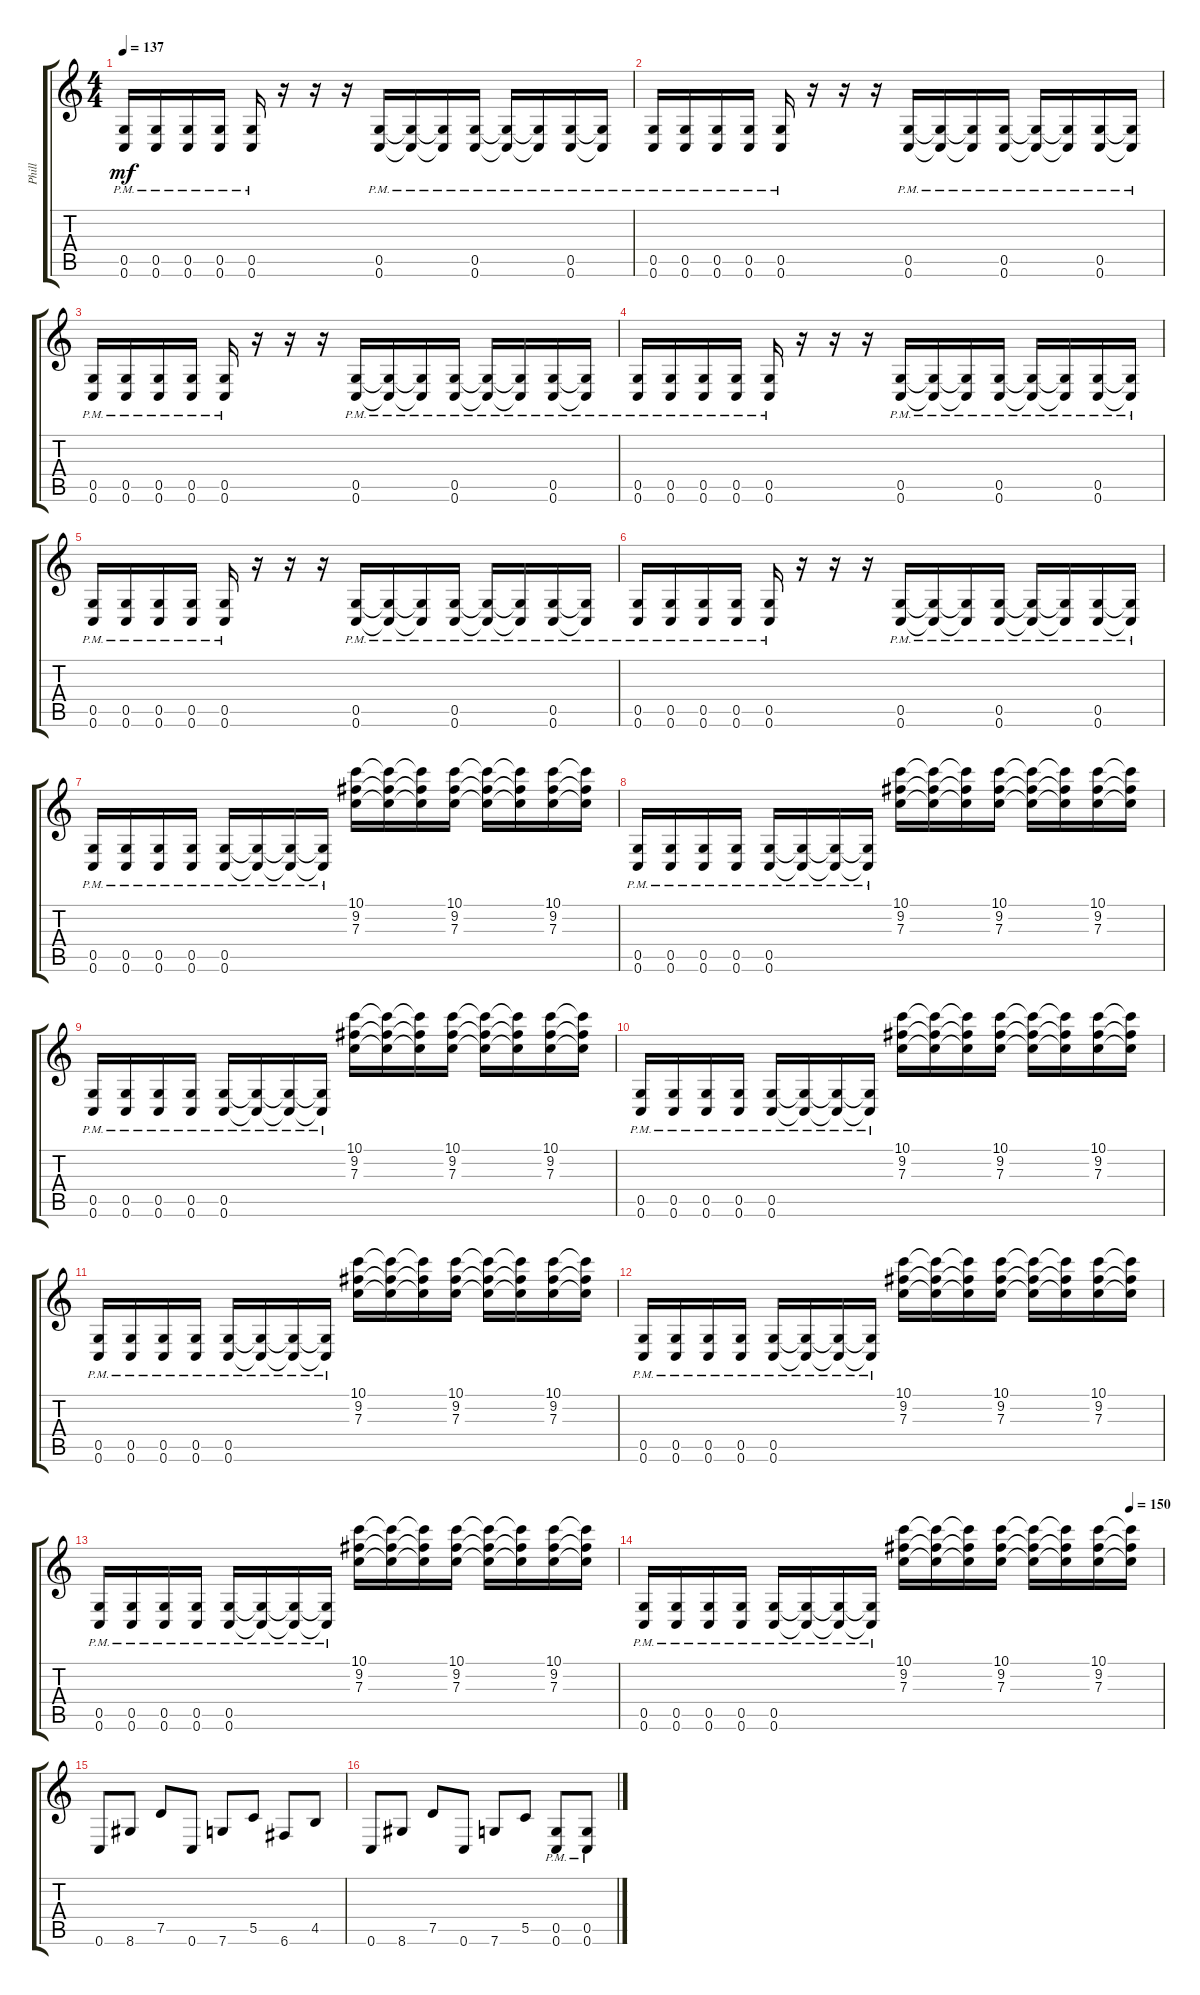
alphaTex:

\track ("Phill" "Phill") {instrument distortionguitar}
\staff {score tabs}
\tuning (D4 A3 F3 C3 G2 C2) {hide}
\ts (4 4)
\tempo 137
\clef g2
\ks c
(0.5{pm} 0.6{pm}).16{dy mf} (0.5{pm} 0.6{pm}).16 (0.5{pm} 0.6{pm}).16 (0.5{pm} 0.6{pm}).16 (0.5{pm} 0.6{pm}).16 r.16 r.16 r.16 (0.5{pm} 0.6{pm}).16 (0.5{pm t} 0.6{pm t}).16 (0.5{pm t} 0.6{pm t}).16 (0.5{pm} 0.6{pm}).16 (0.5{pm t} 0.6{pm t}).16 (0.5{pm t} 0.6{pm t}).16 (0.5{pm} 0.6{pm}).16 (0.5{pm t} 0.6{pm t}).16 |
(0.5{pm} 0.6{pm}).16 (0.5{pm} 0.6{pm}).16 (0.5{pm} 0.6{pm}).16 (0.5{pm} 0.6{pm}).16 (0.5{pm} 0.6{pm}).16 r.16 r.16 r.16 (0.5{pm} 0.6{pm}).16 (0.5{pm t} 0.6{pm t}).16 (0.5{pm t} 0.6{pm t}).16 (0.5{pm} 0.6{pm}).16 (0.5{pm t} 0.6{pm t}).16 (0.5{pm t} 0.6{pm t}).16 (0.5{pm} 0.6{pm}).16 (0.5{pm t} 0.6{pm t}).16 |
(0.5{pm} 0.6{pm}).16 (0.5{pm} 0.6{pm}).16 (0.5{pm} 0.6{pm}).16 (0.5{pm} 0.6{pm}).16 (0.5{pm} 0.6{pm}).16 r.16 r.16 r.16 (0.5{pm} 0.6{pm}).16 (0.5{pm t} 0.6{pm t}).16 (0.5{pm t} 0.6{pm t}).16 (0.5{pm} 0.6{pm}).16 (0.5{pm t} 0.6{pm t}).16 (0.5{pm t} 0.6{pm t}).16 (0.5{pm} 0.6{pm}).16 (0.5{pm t} 0.6{pm t}).16 |
(0.5{pm} 0.6{pm}).16 (0.5{pm} 0.6{pm}).16 (0.5{pm} 0.6{pm}).16 (0.5{pm} 0.6{pm}).16 (0.5{pm} 0.6{pm}).16 r.16 r.16 r.16 (0.5{pm} 0.6{pm}).16 (0.5{pm t} 0.6{pm t}).16 (0.5{pm t} 0.6{pm t}).16 (0.5{pm} 0.6{pm}).16 (0.5{pm t} 0.6{pm t}).16 (0.5{pm t} 0.6{pm t}).16 (0.5{pm} 0.6{pm}).16 (0.5{pm t} 0.6{pm t}).16 |
(0.5{pm} 0.6{pm}).16 (0.5{pm} 0.6{pm}).16 (0.5{pm} 0.6{pm}).16 (0.5{pm} 0.6{pm}).16 (0.5{pm} 0.6{pm}).16 r.16 r.16 r.16 (0.5{pm} 0.6{pm}).16 (0.5{pm t} 0.6{pm t}).16 (0.5{pm t} 0.6{pm t}).16 (0.5{pm} 0.6{pm}).16 (0.5{pm t} 0.6{pm t}).16 (0.5{pm t} 0.6{pm t}).16 (0.5{pm} 0.6{pm}).16 (0.5{pm t} 0.6{pm t}).16 |
(0.5{pm} 0.6{pm}).16 (0.5{pm} 0.6{pm}).16 (0.5{pm} 0.6{pm}).16 (0.5{pm} 0.6{pm}).16 (0.5{pm} 0.6{pm}).16 r.16 r.16 r.16 (0.5{pm} 0.6{pm}).16 (0.5{pm t} 0.6{pm t}).16 (0.5{pm t} 0.6{pm t}).16 (0.5{pm} 0.6{pm}).16 (0.5{pm t} 0.6{pm t}).16 (0.5{pm t} 0.6{pm t}).16 (0.5{pm} 0.6{pm}).16 (0.5{pm t} 0.6{pm t}).16 |
(0.5{pm} 0.6{pm}).16 (0.5{pm} 0.6{pm}).16 (0.5{pm} 0.6{pm}).16 (0.5{pm} 0.6{pm}).16 (0.5{pm} 0.6).16 (0.5{pm t} 0.6{t}).16 (0.5{pm t} 0.6{t}).16 (0.5{pm t} 0.6{t}).16 (10.1 9.2 7.3).16 (10.1{t} 9.2{t} 7.3{t}).16 (10.1{t} 9.2{t} 7.3{t}).16 (10.1 9.2 7.3).16 (10.1{t} 9.2{t} 7.3{t}).16 (10.1{t} 9.2{t} 7.3{t}).16 (10.1 9.2 7.3).16 (10.1{t} 9.2{t} 7.3{t}).16 |
(0.5{pm} 0.6{pm}).16 (0.5{pm} 0.6{pm}).16 (0.5{pm} 0.6{pm}).16 (0.5{pm} 0.6{pm}).16 (0.5{pm} 0.6).16 (0.5{pm t} 0.6{t}).16 (0.5{pm t} 0.6{t}).16 (0.5{pm t} 0.6{t}).16 (10.1 9.2 7.3).16 (10.1{t} 9.2{t} 7.3{t}).16 (10.1{t} 9.2{t} 7.3{t}).16 (10.1 9.2 7.3).16 (10.1{t} 9.2{t} 7.3{t}).16 (10.1{t} 9.2{t} 7.3{t}).16 (10.1 9.2 7.3).16 (10.1{t} 9.2{t} 7.3{t}).16 |
(0.5{pm} 0.6{pm}).16 (0.5{pm} 0.6{pm}).16 (0.5{pm} 0.6{pm}).16 (0.5{pm} 0.6{pm}).16 (0.5{pm} 0.6).16 (0.5{pm t} 0.6{t}).16 (0.5{pm t} 0.6{t}).16 (0.5{pm t} 0.6{t}).16 (10.1 9.2 7.3).16 (10.1{t} 9.2{t} 7.3{t}).16 (10.1{t} 9.2{t} 7.3{t}).16 (10.1 9.2 7.3).16 (10.1{t} 9.2{t} 7.3{t}).16 (10.1{t} 9.2{t} 7.3{t}).16 (10.1 9.2 7.3).16 (10.1{t} 9.2{t} 7.3{t}).16 |
(0.5{pm} 0.6{pm}).16 (0.5{pm} 0.6{pm}).16 (0.5{pm} 0.6{pm}).16 (0.5{pm} 0.6{pm}).16 (0.5{pm} 0.6).16 (0.5{pm t} 0.6{t}).16 (0.5{pm t} 0.6{t}).16 (0.5{pm t} 0.6{t}).16 (10.1 9.2 7.3).16 (10.1{t} 9.2{t} 7.3{t}).16 (10.1{t} 9.2{t} 7.3{t}).16 (10.1 9.2 7.3).16 (10.1{t} 9.2{t} 7.3{t}).16 (10.1{t} 9.2{t} 7.3{t}).16 (10.1 9.2 7.3).16 (10.1{t} 9.2{t} 7.3{t}).16 |
(0.5{pm} 0.6{pm}).16 (0.5{pm} 0.6{pm}).16 (0.5{pm} 0.6{pm}).16 (0.5{pm} 0.6{pm}).16 (0.5{pm} 0.6).16 (0.5{pm t} 0.6{t}).16 (0.5{pm t} 0.6{t}).16 (0.5{pm t} 0.6{t}).16 (10.1 9.2 7.3).16 (10.1{t} 9.2{t} 7.3{t}).16 (10.1{t} 9.2{t} 7.3{t}).16 (10.1 9.2 7.3).16 (10.1{t} 9.2{t} 7.3{t}).16 (10.1{t} 9.2{t} 7.3{t}).16 (10.1 9.2 7.3).16 (10.1{t} 9.2{t} 7.3{t}).16 |
(0.5{pm} 0.6{pm}).16 (0.5{pm} 0.6{pm}).16 (0.5{pm} 0.6{pm}).16 (0.5{pm} 0.6{pm}).16 (0.5{pm} 0.6).16 (0.5{pm t} 0.6{t}).16 (0.5{pm t} 0.6{t}).16 (0.5{pm t} 0.6{t}).16 (10.1 9.2 7.3).16 (10.1{t} 9.2{t} 7.3{t}).16 (10.1{t} 9.2{t} 7.3{t}).16 (10.1 9.2 7.3).16 (10.1{t} 9.2{t} 7.3{t}).16 (10.1{t} 9.2{t} 7.3{t}).16 (10.1 9.2 7.3).16 (10.1{t} 9.2{t} 7.3{t}).16 |
(0.5{pm} 0.6{pm}).16 (0.5{pm} 0.6{pm}).16 (0.5{pm} 0.6{pm}).16 (0.5{pm} 0.6{pm}).16 (0.5{pm} 0.6).16 (0.5{pm t} 0.6{t}).16 (0.5{pm t} 0.6{t}).16 (0.5{pm t} 0.6{t}).16 (10.1 9.2 7.3).16 (10.1{t} 9.2{t} 7.3{t}).16 (10.1{t} 9.2{t} 7.3{t}).16 (10.1 9.2 7.3).16 (10.1{t} 9.2{t} 7.3{t}).16 (10.1{t} 9.2{t} 7.3{t}).16 (10.1 9.2 7.3).16 (10.1{t} 9.2{t} 7.3{t}).16 |
\tempo (150 0.9375)
(0.5{pm} 0.6{pm}).16 (0.5{pm} 0.6{pm}).16 (0.5{pm} 0.6{pm}).16 (0.5{pm} 0.6{pm}).16 (0.5{pm} 0.6).16 (0.5{pm t} 0.6{t}).16 (0.5{pm t} 0.6{t}).16 (0.5{pm t} 0.6{t}).16 (10.1 9.2 7.3).16 (10.1{t} 9.2{t} 7.3{t}).16 (10.1{t} 9.2{t} 7.3{t}).16 (10.1 9.2 7.3).16 (10.1{t} 9.2{t} 7.3{t}).16 (10.1{t} 9.2{t} 7.3{t}).16 (10.1 9.2 7.3).16 (10.1{t} 9.2{t} 7.3{t}).16 |
0.6.8 8.6.8 7.5.8 0.6.8 7.6.8 5.5.8 6.6.8 4.5.8 |
0.6.8 8.6.8 7.5.8 0.6.8 7.6.8 5.5.8 (0.5{pm} 0.6).8 (0.5{pm} 0.6).8
